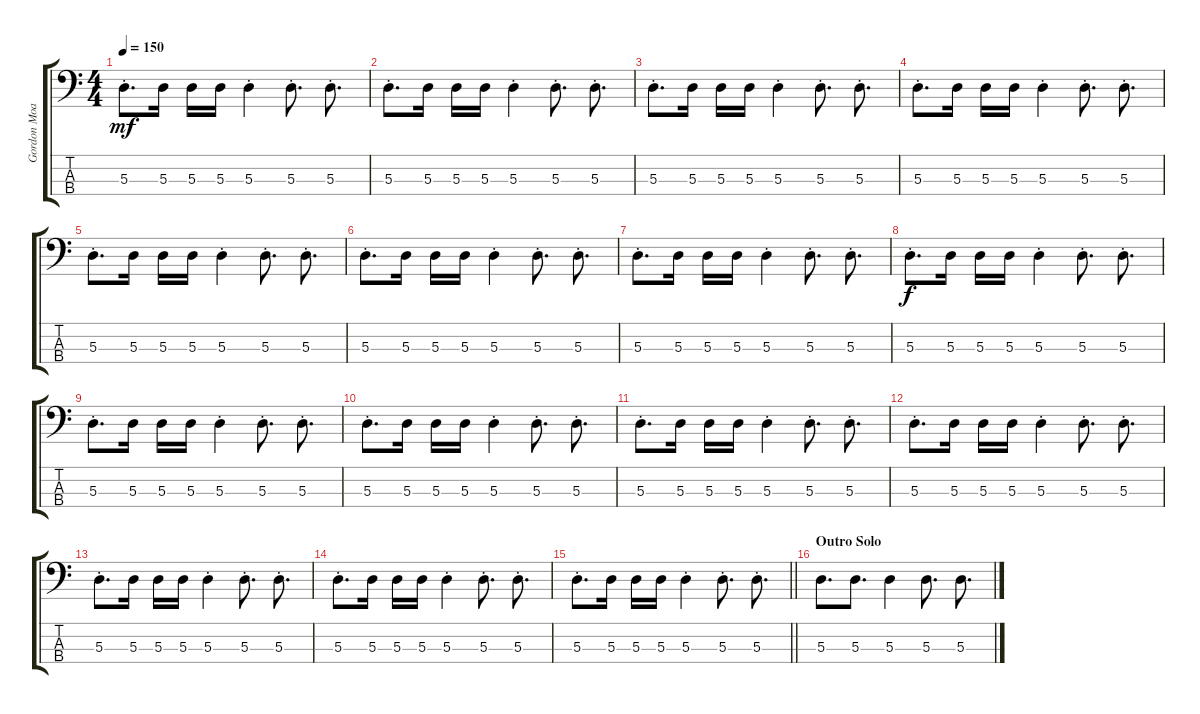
\track ("Gordon Moakes" "Gordon Moa") {instrument electricbassfinger}
\staff {score tabs}
\tuning (G2 D2 A1 E1) {hide}
\ts (4 4)
\tempo 150
\clef f4
\ks c
5.3{st}.8{d dy mf} 5.3.16 5.3.16 5.3.16 5.3{st}.4 5.3{st}.8{d} 5.3{st}.8{d} |
5.3{st}.8{d} 5.3.16 5.3.16 5.3.16 5.3{st}.4 5.3{st}.8{d} 5.3{st}.8{d} |
5.3{st}.8{d} 5.3.16 5.3.16 5.3.16 5.3{st}.4 5.3{st}.8{d} 5.3{st}.8{d} |
5.3{st}.8{d} 5.3.16 5.3.16 5.3.16 5.3{st}.4 5.3{st}.8{d} 5.3{st}.8{d} |
5.3{st}.8{d} 5.3.16 5.3.16 5.3.16 5.3{st}.4 5.3{st}.8{d} 5.3{st}.8{d} |
5.3{st}.8{d} 5.3.16 5.3.16 5.3.16 5.3{st}.4 5.3{st}.8{d} 5.3{st}.8{d} |
5.3{st}.8{d} 5.3.16 5.3.16 5.3.16 5.3{st}.4 5.3{st}.8{d} 5.3{st}.8{d} |
5.3{st}.8{d dy f volume 13} 5.3.16 5.3.16 5.3.16 5.3{st}.4 5.3{st}.8{d} 5.3{st}.8{d} |
5.3{st}.8{d} 5.3.16 5.3.16 5.3.16 5.3{st}.4 5.3{st}.8{d} 5.3{st}.8{d} |
5.3{st}.8{d} 5.3.16 5.3.16 5.3.16 5.3{st}.4 5.3{st}.8{d} 5.3{st}.8{d} |
5.3{st}.8{d} 5.3.16 5.3.16 5.3.16 5.3{st}.4 5.3{st}.8{d} 5.3{st}.8{d} |
5.3{st}.8{d} 5.3.16 5.3.16 5.3.16 5.3{st}.4 5.3{st}.8{d} 5.3{st}.8{d} |
5.3{st}.8{d} 5.3.16 5.3.16 5.3.16 5.3{st}.4 5.3{st}.8{d} 5.3{st}.8{d} |
5.3{st}.8{d} 5.3.16 5.3.16 5.3.16 5.3{st}.4 5.3{st}.8{d} 5.3{st}.8{d} |
\barLineRight lightlight
5.3{st}.8{d} 5.3.16 5.3.16 5.3.16 5.3{st}.4 5.3{st}.8{d} 5.3{st}.8{d} |
\section ("" "Outro Solo")
5.3.8{d} 5.3.8{d} 5.3.4 5.3.8{d} 5.3.8{d}
